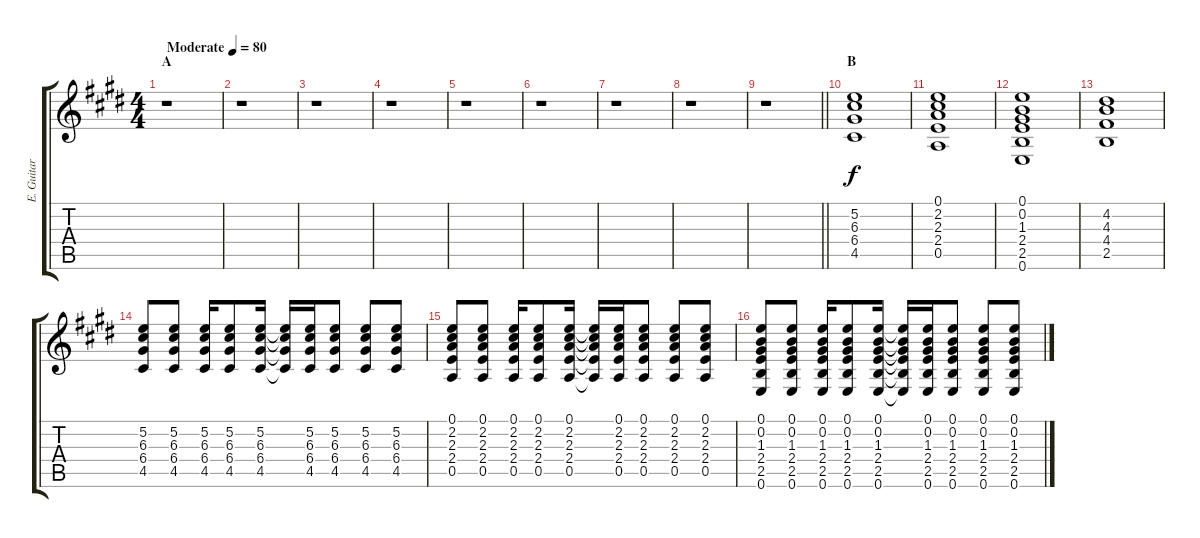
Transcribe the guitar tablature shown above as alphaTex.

\track ("E. Guitar III" "E. Guitar ") {instrument overdrivenguitar}
\staff {score tabs}
\tuning (E4 B3 G3 D3 A2 E2) {hide}
\ts (4 4)
\section ("" "A")
\tempo (80 "Moderate")
\clef g2
\ks e
r.1{dy f instrument overdrivenguitar} |
r.1 |
r.1 |
r.1 |
r.1 |
r.1 |
r.1 |
r.1 |
\barLineRight lightlight
r.1 |
\section ("" "B")
(5.2 6.3 6.4 4.5).1 |
(0.1 2.2 2.3 2.4 0.5).1 |
(0.1 0.2 1.3 2.4 2.5 0.6).1 |
(4.2 4.3 4.4 2.5).1 |
(5.2 6.3 6.4 4.5).8 (5.2 6.3 6.4 4.5).8 (5.2 6.3 6.4 4.5).16 (5.2 6.3 6.4 4.5).8 (5.2 6.3 6.4 4.5).16 (5.2{t} 6.3{t} 6.4{t} 4.5{t}).16 (5.2 6.3 6.4 4.5).16 (5.2 6.3 6.4 4.5).8 (5.2 6.3 6.4 4.5).8 (5.2 6.3 6.4 4.5).8 |
(0.1 2.2 2.3 2.4 0.5).8 (0.1 2.2 2.3 2.4 0.5).8 (0.1 2.2 2.3 2.4 0.5).16 (0.1 2.2 2.3 2.4 0.5).8 (0.1 2.2 2.3 2.4 0.5).16 (0.1{t} 2.2{t} 2.3{t} 2.4{t} 0.5{t}).16 (0.1 2.2 2.3 2.4 0.5).16 (0.1 2.2 2.3 2.4 0.5).8 (0.1 2.2 2.3 2.4 0.5).8 (0.1 2.2 2.3 2.4 0.5).8 |
(0.1 0.2 1.3 2.4 2.5 0.6).8 (0.1 0.2 1.3 2.4 2.5 0.6).8 (0.1 0.2 1.3 2.4 2.5 0.6).16 (0.1 0.2 1.3 2.4 2.5 0.6).8 (0.1 0.2 1.3 2.4 2.5 0.6).16 (0.1{t} 0.2{t} 1.3{t} 2.4{t} 2.5{t} 0.6{t}).16 (0.1 0.2 1.3 2.4 2.5 0.6).16 (0.1 0.2 1.3 2.4 2.5 0.6).8 (0.1 0.2 1.3 2.4 2.5 0.6).8 (0.1 0.2 1.3 2.4 2.5 0.6).8
